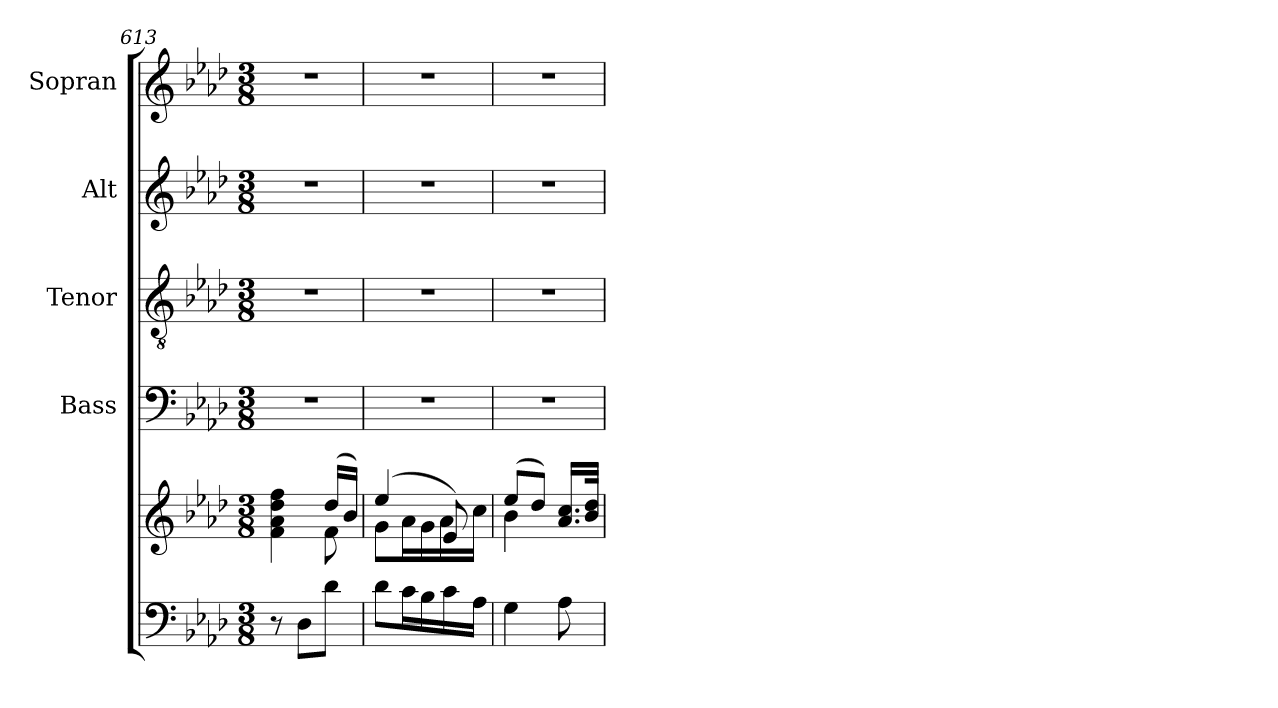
**kern	**kern	**kern	**kern	**kern	**kern
*part5	*part5	*part4	*part3	*part2	*part1
*staff6	*staff5	*staff4	*staff3	*staff2	*staff1
*	*	*I"Bass	*I"Tenor	*I"Alt	*I"Sopran
*	*	*I'B.	*I'T.	*I'A.	*I'S.
*clefF4	*clefG2	*clefF4	*clefGv2	*clefG2	*clefG2
*k[b-e-a-d-]	*k[b-e-a-d-]	*k[b-e-a-d-]	*k[b-e-a-d-]	*k[b-e-a-d-]	*k[b-e-a-d-]
*A-:	*A-:	*A-:	*A-:	*A-:	*A-:
*M3/8	*M3/8	*M3/8	*M3/8	*M3/8	*M3/8
=613	=613	=613	=613	=613	=613
*	*^	*	*	*	*
8r	4f\ 4a-\ 4dd-\ 4ff\	4ryy	4.r	4.r	4.r	4.r
8D-\L	.	.	.	.	.	.
8d-\J	(>16dd-/LL	8f\	.	.	.	.
.	16b-/JJ)	.	.	.	.	.
=614	=614	=614	=614	=614	=614	=614
8d-\L	(4ee-/	8g\L	4.r	4.r	4.r	4.r
16c\L	.	16a-\L	.	.	.	.
16B-\	.	16g\	.	.	.	.
16c\	8e-/)	16a-\	.	.	.	.
16A-\JJ	.	16cc\JJ	.	.	.	.
=615	=615	=615	=615	=615	=615	=615
4G\	(>8ee-/L	4b-\	4.r	4.r	4.r	4.r
.	8dd-/J)	.	.	.	.	.
8A-\	16.a-/ 16.cc/LL	8ryy	.	.	.	.
.	32b-/ 32dd-/JJk	.	.	.	.	.
*	*v	*v	*	*	*	*
=	=	=	=	=	=
*-	*-	*-	*-	*-	*-
